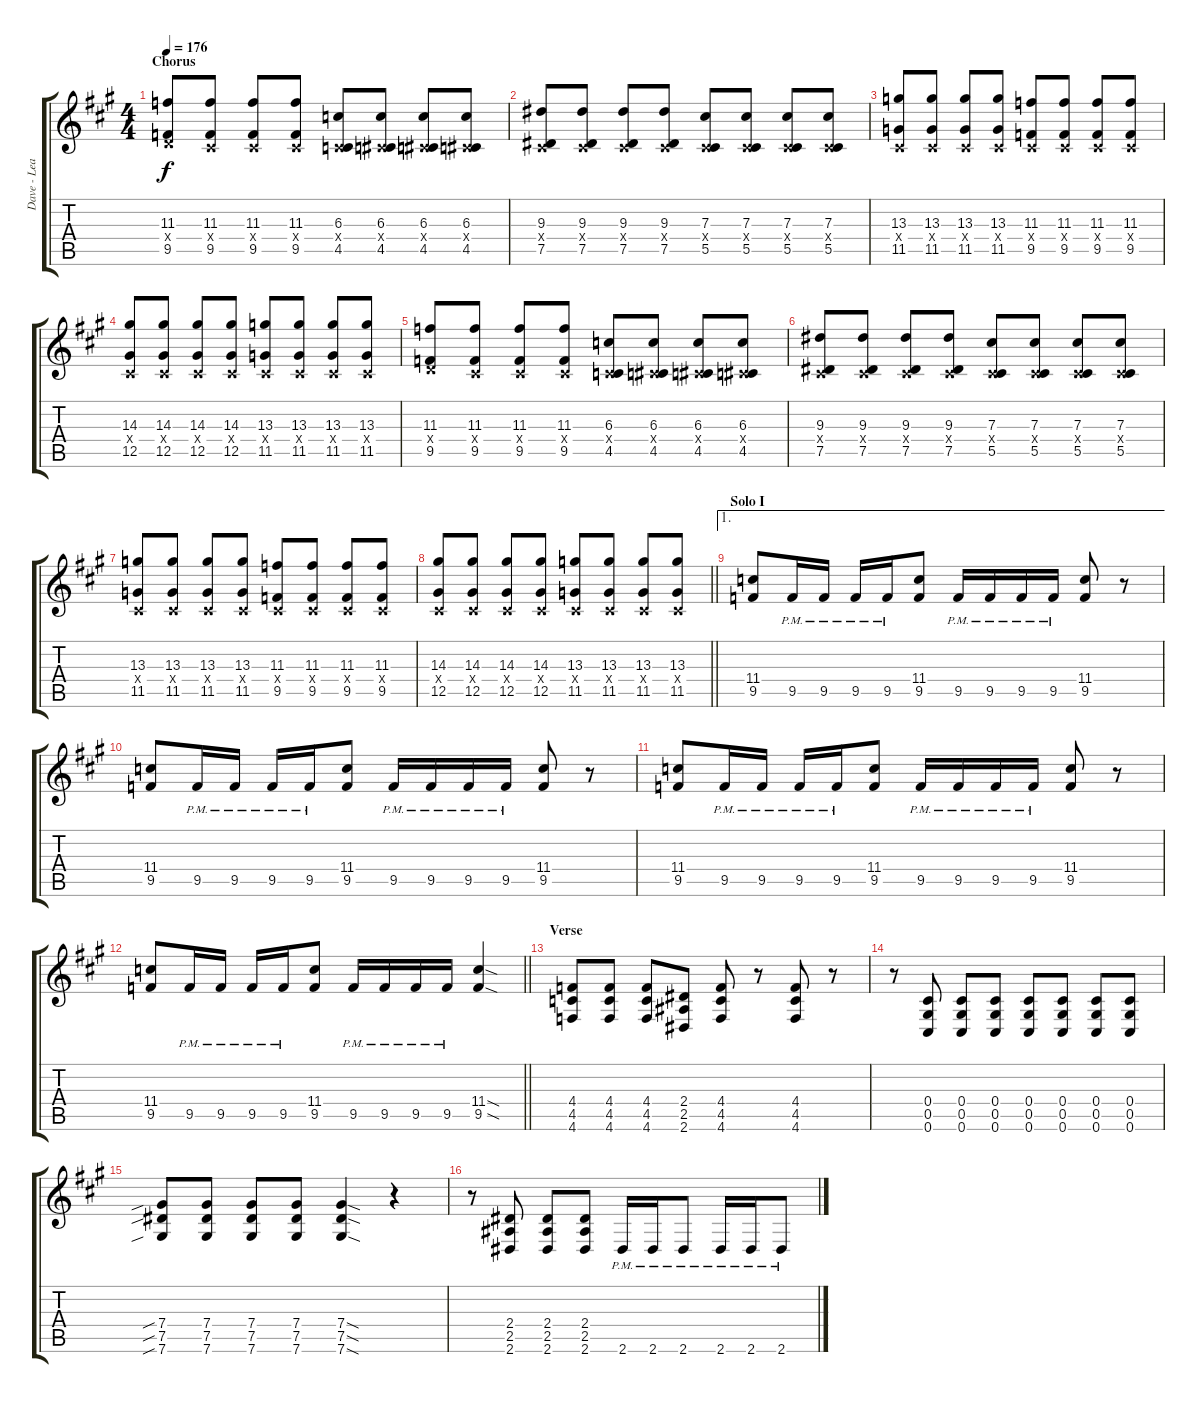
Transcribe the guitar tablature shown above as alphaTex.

\track ("Dave - Lead Guitar" "Dave - Lea") {mute instrument distortionguitar}
\staff {score tabs}
\tuning (Eb4 Bb3 Gb3 Db3 Ab2 Db2) {hide}
\ts (4 4)
\section ("" "Chorus")
\tempo 176
\clef g2
\ks a
(11.3 1.4{x} 9.5).8{dy f} (11.3 0.4{x} 9.5).8 (11.3 0.4{x} 9.5).8 (11.3 0.4{x} 9.5).8 (6.3 0.4{x} 4.5).8 (6.3 0.4{x} 4.5).8 (6.3 0.4{x} 4.5).8 (6.3 0.4{x} 4.5).8 |
(9.3 0.4{x} 7.5).8 (9.3 0.4{x} 7.5).8 (9.3 0.4{x} 7.5).8 (9.3 0.4{x} 7.5).8 (7.3 0.4{x} 5.5).8 (7.3 0.4{x} 5.5).8 (7.3 0.4{x} 5.5).8 (7.3 0.4{x} 5.5).8 |
(13.3 0.4{x} 11.5).8 (13.3 0.4{x} 11.5).8 (13.3 0.4{x} 11.5).8 (13.3 0.4{x} 11.5).8 (11.3 0.4{x} 9.5).8 (11.3 0.4{x} 9.5).8 (11.3 0.4{x} 9.5).8 (11.3 0.4{x} 9.5).8 |
(14.3 0.4{x} 12.5).8 (14.3 0.4{x} 12.5).8 (14.3 0.4{x} 12.5).8 (14.3 0.4{x} 12.5).8 (13.3 0.4{x} 11.5).8 (13.3 0.4{x} 11.5).8 (13.3 0.4{x} 11.5).8 (13.3 0.4{x} 11.5).8 |
(11.3 1.4{x} 9.5).8 (11.3 0.4{x} 9.5).8 (11.3 0.4{x} 9.5).8 (11.3 0.4{x} 9.5).8 (6.3 0.4{x} 4.5).8 (6.3 0.4{x} 4.5).8 (6.3 0.4{x} 4.5).8 (6.3 0.4{x} 4.5).8 |
(9.3 0.4{x} 7.5).8 (9.3 0.4{x} 7.5).8 (9.3 0.4{x} 7.5).8 (9.3 0.4{x} 7.5).8 (7.3 0.4{x} 5.5).8 (7.3 0.4{x} 5.5).8 (7.3 0.4{x} 5.5).8 (7.3 0.4{x} 5.5).8 |
(13.3 0.4{x} 11.5).8 (13.3 0.4{x} 11.5).8 (13.3 0.4{x} 11.5).8 (13.3 0.4{x} 11.5).8 (11.3 0.4{x} 9.5).8 (11.3 0.4{x} 9.5).8 (11.3 0.4{x} 9.5).8 (11.3 0.4{x} 9.5).8 |
\barLineRight lightlight
(14.3 0.4{x} 12.5).8 (14.3 0.4{x} 12.5).8 (14.3 0.4{x} 12.5).8 (14.3 0.4{x} 12.5).8 (13.3 0.4{x} 11.5).8 (13.3 0.4{x} 11.5).8 (13.3 0.4{x} 11.5).8 (13.3 0.4{x} 11.5).8 |
\ae 1
\section ("" "Solo I")
(11.4 9.5).8 9.5{pm}.16 9.5{pm}.16 9.5{pm}.16 9.5{pm}.16 (11.4 9.5).8 9.5{pm}.16 9.5{pm}.16 9.5{pm}.16 9.5{pm}.16 (11.4 9.5).8 r.8 |
(11.4 9.5).8 9.5{pm}.16 9.5{pm}.16 9.5{pm}.16 9.5{pm}.16 (11.4 9.5).8 9.5{pm}.16 9.5{pm}.16 9.5{pm}.16 9.5{pm}.16 (11.4 9.5).8 r.8 |
(11.4 9.5).8 9.5{pm}.16 9.5{pm}.16 9.5{pm}.16 9.5{pm}.16 (11.4 9.5).8 9.5{pm}.16 9.5{pm}.16 9.5{pm}.16 9.5{pm}.16 (11.4 9.5).8 r.8 |
\barLineRight lightlight
(11.4 9.5).8 9.5{pm}.16 9.5{pm}.16 9.5{pm}.16 9.5{pm}.16 (11.4 9.5).8 9.5{pm}.16 9.5{pm}.16 9.5{pm}.16 9.5{pm}.16 (11.4{sod} 9.5{sod}).4 |
\section ("" "Verse")
(4.4 4.5 4.6).8 (4.4 4.5 4.6).8 (4.4 4.5 4.6).8 (2.4 2.5 2.6).8 (4.4 4.5 4.6).8 r.8 (4.4 4.5 4.6).8 r.8 |
r.8 (0.4 0.5 0.6).8 (0.4 0.5 0.6).8 (0.4 0.5 0.6).8 (0.4 0.5 0.6).8 (0.4 0.5 0.6).8 (0.4 0.5 0.6).8 (0.4 0.5 0.6).8 |
(7.4{sib} 7.5{sib} 7.6{sib}).8 (7.4 7.5 7.6).8 (7.4 7.5 7.6).8 (7.4 7.5 7.6).8 (7.4{sod} 7.5{sod} 7.6{sod}).4 r.4 |
r.8 (2.4 2.5 2.6).8 (2.4 2.5 2.6).8 (2.4 2.5 2.6).8 2.6{pm}.16 2.6{pm}.16 2.6{pm}.8 2.6{pm}.16 2.6{pm}.16 2.6{pm}.8
